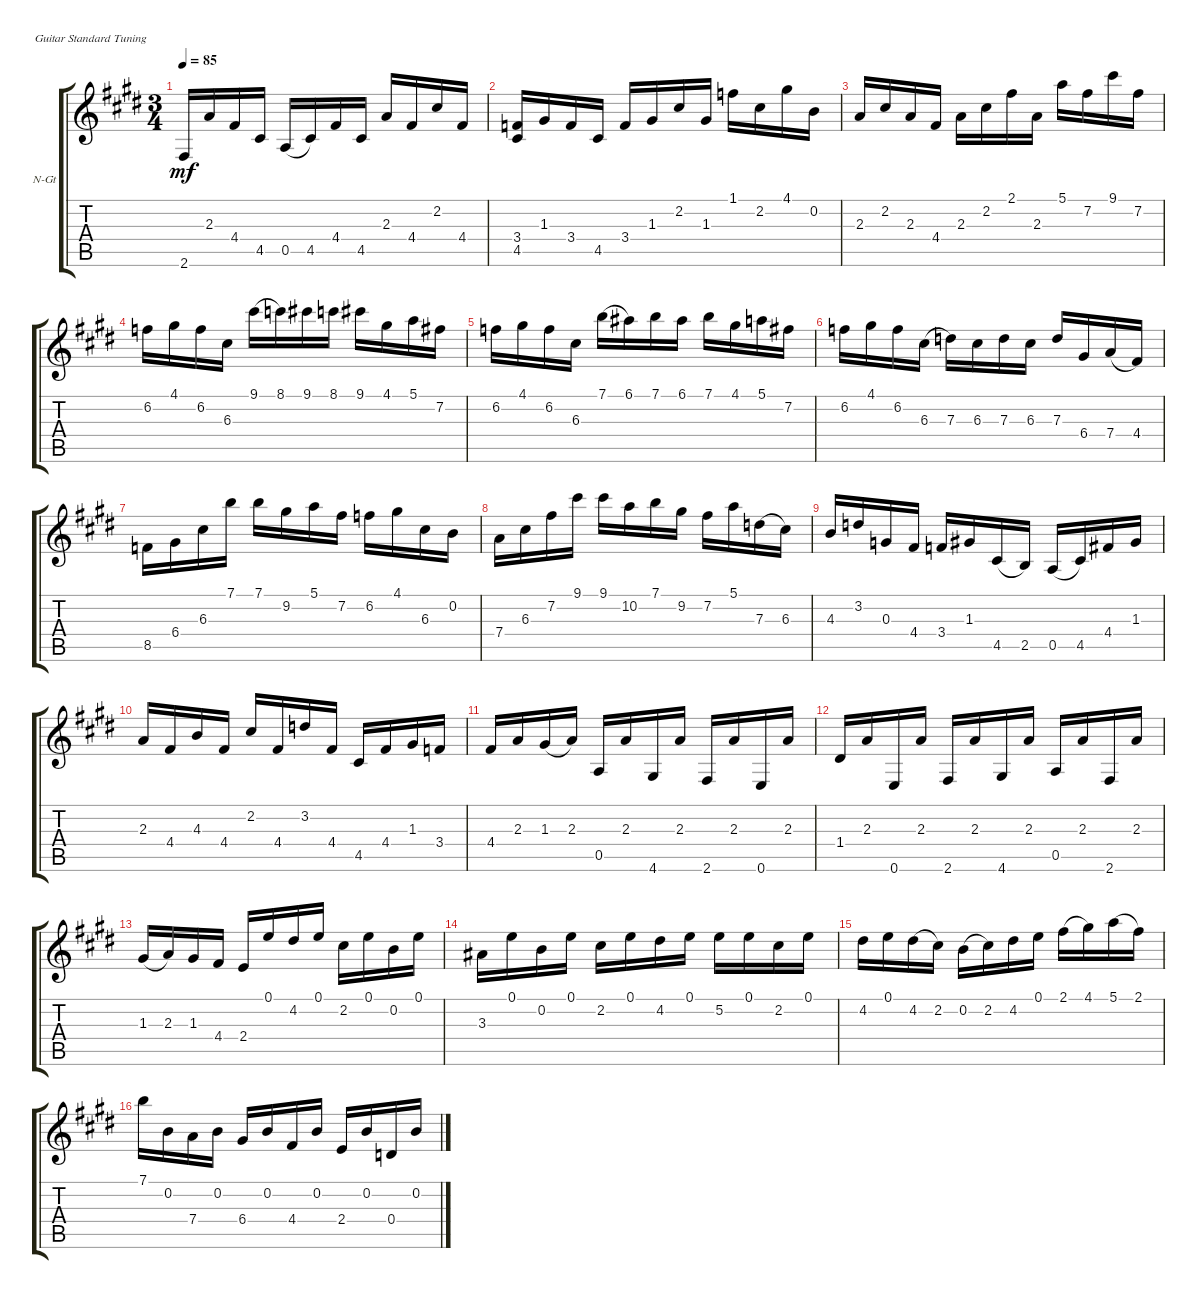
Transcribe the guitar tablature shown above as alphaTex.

\defaultSystemsLayout 4
\bracketExtendMode groupsimilarinstruments
\firstSystemTrackNameOrientation horizontal
\otherSystemsTrackNameOrientation horizontal
\track ("Nylon Guitar" "N-Gt") {instrument acousticguitarnylon}
\staff {score tabs}
\tuning (E4 B3 G3 D3 A2 E2)
\ts (3 4)
\tempo 85
\clef g2
\ks e
2.6.16{dy mf} 2.3.16 4.4.16 4.5.16 0.5.16{legatoorigin} 4.5.16 4.4.16 4.5.16 2.3.16 4.4.16 2.2.16 4.4.16 |
(4.5 3.4).16 1.3.16 3.4.16 4.5.16 3.4.16 1.3.16 2.2.16 1.3.16 1.1.16 2.2.16 4.1.16 0.2.16 |
2.3.16 2.2.16 2.3.16 4.4.16 2.3.16 2.2.16 2.1.16 2.3.16 5.1.16 7.2.16 9.1.16 7.2.16 |
6.2.16 4.1.16 6.2.16 6.3.16 9.1.16{legatoorigin} 8.1.16 9.1.16 8.1.16 9.1.16 4.1.16 5.1.16 7.2.16 |
6.2.16 4.1.16 6.2.16 6.3.16 7.1.16{legatoorigin} 6.1.16 7.1.16 6.1.16 7.1.16 4.1.16 5.1.16 7.2.16 |
6.2.16 4.1.16 6.2.16 6.3.16{legatoorigin} 7.3.16 6.3.16 7.3.16 6.3.16 7.3.16 6.4.16 7.4.16{legatoorigin} 4.4.16 |
8.5.16 6.4.16 6.3.16 7.1.16 7.1.16 9.2.16 5.1.16 7.2.16 6.2.16 4.1.16 6.3.16 0.2.16 |
7.4.16 6.3.16 7.2.16 9.1.16 9.1.16 10.2.16 7.1.16 9.2.16 7.2.16 5.1.16 7.3.16{legatoorigin} 6.3.16 |
4.3.16 3.2.16 0.3.16 4.4.16 3.4.16 1.3.16 4.5.16{legatoorigin} 2.5.16 0.5.16{legatoorigin} 4.5.16 4.4.16 1.3.16 |
2.3.16 4.4.16 4.3.16 4.4.16 2.2.16 4.4.16 3.2.16 4.4.16 4.5.16 4.4.16 1.3.16 3.4.16 |
4.4.16 2.3.16 1.3.16{legatoorigin} 2.3.16 0.5.16 2.3.16 4.6.16 2.3.16 2.6.16 2.3.16 0.6.16 2.3.16 |
1.4.16 2.3.16 0.6.16 2.3.16 2.6.16 2.3.16 4.6.16 2.3.16 0.5.16 2.3.16 2.6.16 2.3.16 |
1.3.16{legatoorigin} 2.3.16 1.3.16 4.4.16 2.4.16 0.1.16 4.2.16 0.1.16 2.2.16 0.1.16 0.2.16 0.1.16 |
3.3.16 0.1.16 0.2.16 0.1.16 2.2.16 0.1.16 4.2.16 0.1.16 5.2.16 0.1.16 2.2.16 0.1.16 |
4.2.16 0.1.16 4.2.16{legatoorigin} 2.2.16 0.2.16{legatoorigin} 2.2.16 4.2.16 0.1.16 2.1.16{legatoorigin} 4.1.16 5.1.16{legatoorigin} 2.1.16 |
7.1.16 0.2.16 7.4.16 0.2.16 6.4.16 0.2.16 4.4.16 0.2.16 2.4.16 0.2.16 0.4.16 0.2.16
